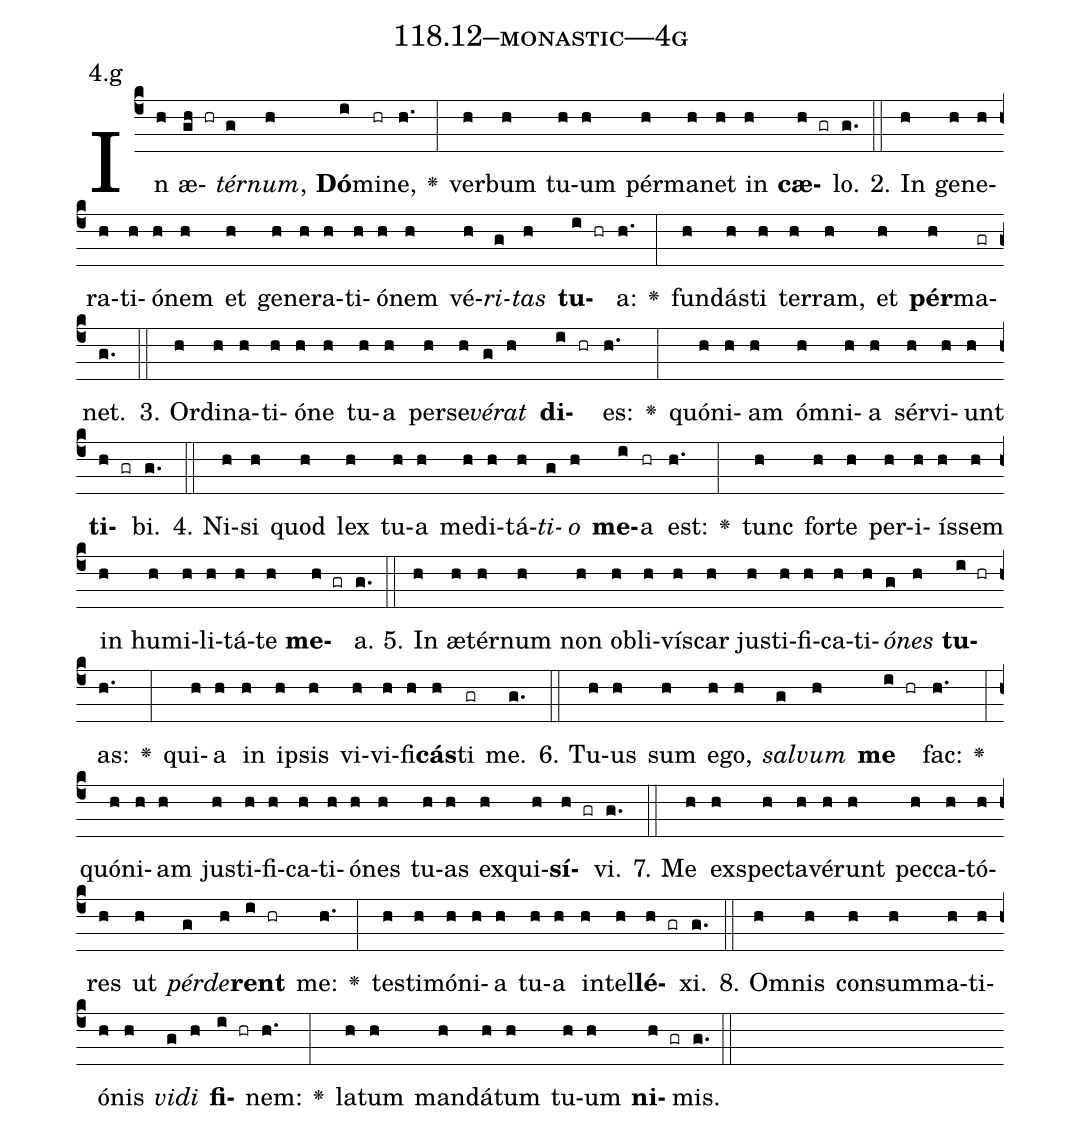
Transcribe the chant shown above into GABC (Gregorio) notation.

name: 118.12--monastic---4g;
annotation: 4.g;
%%
(c4)In(h) æ(gh hr)<i>tér</i>(g)<i>num</i>,(h) <b>Dó</b>(i)mi(hr)ne,(h.) <v>\greheightstar</v>(:) ver(h)bum(h) tu(h)um(h) pér(h)ma(h)net(h) in(h) <b>cæ</b>(h gr)lo.(g.) (::)
2. In(h) ge(h)ne(h)ra(h)ti(h)ó(h)nem(h) et(h) ge(h)ne(h)ra(h)ti(h)ó(h)nem(h) vé(h)<i>ri</i>(g)<i>tas</i>(h) <b>tu</b>(i hr)a:(h.) <v>\greheightstar</v>(:) fun(h)dás(h)ti(h) ter(h)ram,(h) et(h) <b>pér</b>(h)ma(gr)net.(g.) (::)
3. Or(h)di(h)na(h)ti(h)ó(h)ne(h) tu(h)a(h) per(h)se(h)<i>vé</i>(g)<i>rat</i>(h) <b>di</b>(i hr)es:(h.) <v>\greheightstar</v>(:) quón(h)i(h)am(h) óm(h)ni(h)a(h) sér(h)vi(h)unt(h) <b>ti</b>(h gr)bi.(g.) (::)
4. Ni(h)si(h) quod(h) lex(h) tu(h)a(h) me(h)di(h)tá(h)<i>ti</i>(g)<i>o</i>(h) <b>me</b>(i)a(hr) est:(h.) <v>\greheightstar</v>(:) tunc(h) for(h)te(h) per(h)i(h)ís(h)sem(h) in(h) hu(h)mi(h)li(h)tá(h)te(h) <b>me</b>(h gr)a.(g.) (::)
5. In(h) æ(h)tér(h)num(h) non(h) ob(h)li(h)vís(h)car(h) jus(h)ti(h)fi(h)ca(h)ti(h)<i>ó</i>(g)<i>nes</i>(h) <b>tu</b>(i hr)as:(h.) <v>\greheightstar</v>(:) qui(h)a(h) in(h) ip(h)sis(h) vi(h)vi(h)fi(h)<b>cás</b>(h)ti(gr) me.(g.) (::)
6. Tu(h)us(h) sum(h) e(h)go,(h) <i>sal</i>(g)<i>vum</i>(h) <b>me</b>(i hr) fac:(h.) <v>\greheightstar</v>(:) quón(h)i(h)am(h) jus(h)ti(h)fi(h)ca(h)ti(h)ó(h)nes(h) tu(h)as(h) ex(h)qui(h)<b>sí</b>(h gr)vi.(g.) (::)
7. Me(h) ex(h)spec(h)ta(h)vé(h)runt(h) pec(h)ca(h)tó(h)res(h) ut(h) <i>pér</i>(g)<i>de</i>(h)<b>rent</b>(i hr) me:(h.) <v>\greheightstar</v>(:) tes(h)ti(h)mó(h)ni(h)a(h) tu(h)a(h) in(h)tel(h)<b>lé</b>(h gr)xi.(g.) (::)
8. Om(h)nis(h) con(h)sum(h)ma(h)ti(h)ó(h)nis(h) <i>vi</i>(g)<i>di</i>(h) <b>fi</b>(i hr)nem:(h.) <v>\greheightstar</v>(:) la(h)tum(h) man(h)dá(h)tum(h) tu(h)um(h) <b>ni</b>(h gr)mis.(g.) (::)
